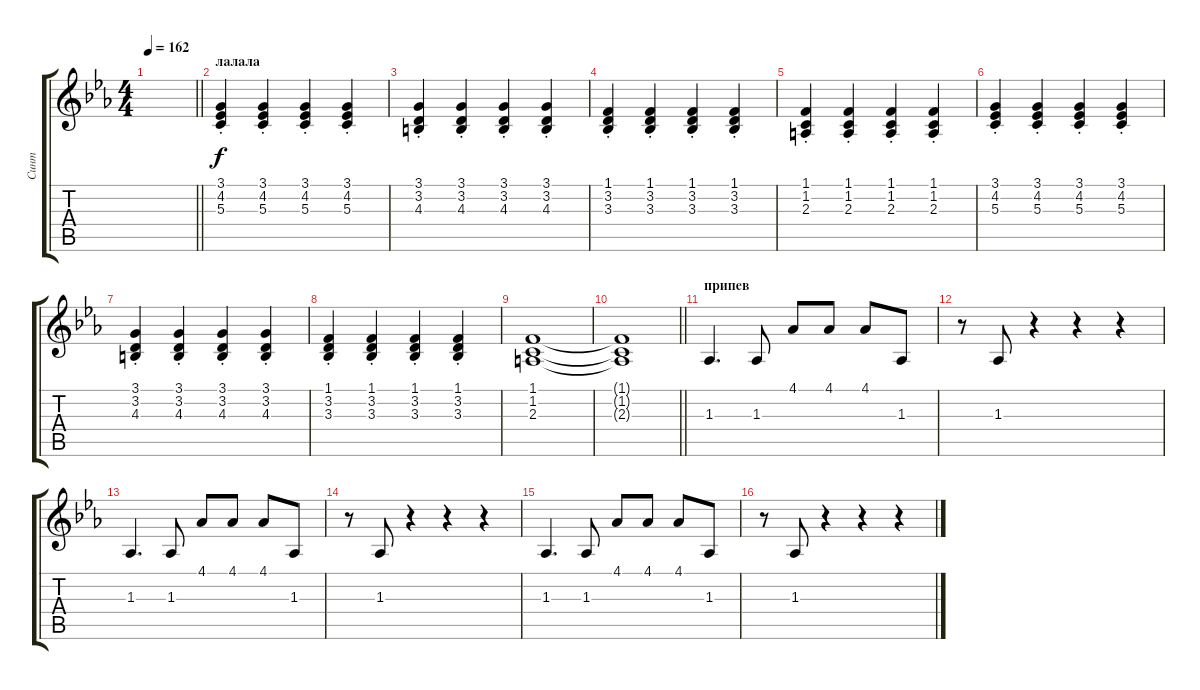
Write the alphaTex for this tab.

\track ("Синт" "Синт") {instrument acousticgrandpiano}
\staff {score tabs}
\tuning (E4 B3 G3 D3 A2 E2) {hide}
\ts (4 4)
\tempo 162
\clef g2
\barLineRight lightlight
\ks cminor
|
\section ("" "лалала")
(3.1{st} 4.2{st} 5.3{st}).4 (3.1{st} 4.2{st} 5.3{st}).4 (3.1{st} 4.2{st} 5.3{st}).4 (3.1{st} 4.2{st} 5.3{st}).4 |
(3.1{st} 3.2{st} 4.3{st}).4 (3.1{st} 3.2{st} 4.3{st}).4 (3.1{st} 3.2{st} 4.3{st}).4 (3.1{st} 3.2{st} 4.3{st}).4 |
(1.1{st} 3.2{st} 3.3{st}).4 (1.1{st} 3.2{st} 3.3{st}).4 (1.1{st} 3.2{st} 3.3{st}).4 (1.1{st} 3.2{st} 3.3{st}).4 |
(1.1{st} 1.2{st} 2.3{st}).4 (1.1{st} 1.2{st} 2.3{st}).4 (1.1{st} 1.2{st} 2.3{st}).4 (1.1{st} 1.2{st} 2.3{st}).4 |
(3.1{st} 4.2{st} 5.3{st}).4 (3.1{st} 4.2{st} 5.3{st}).4 (3.1{st} 4.2{st} 5.3{st}).4 (3.1{st} 4.2{st} 5.3{st}).4 |
(3.1{st} 3.2{st} 4.3{st}).4 (3.1{st} 3.2{st} 4.3{st}).4 (3.1{st} 3.2{st} 4.3{st}).4 (3.1{st} 3.2{st} 4.3{st}).4 |
(1.1{st} 3.2{st} 3.3{st}).4 (1.1{st} 3.2{st} 3.3{st}).4 (1.1{st} 3.2{st} 3.3{st}).4 (1.1{st} 3.2{st} 3.3{st}).4 |
(1.1 1.2 2.3).1 |
\barLineRight lightlight
(1.1{t} 1.2{t} 2.3{t}).1 |
\section ("" "припев")
1.3.4{d instrument lead1square} 1.3.8 4.1.8 4.1.8 4.1.8 1.3.8 |
r.8 1.3.8 r.4 r.4 r.4 |
1.3.4{d} 1.3.8 4.1.8 4.1.8 4.1.8 1.3.8 |
r.8 1.3.8 r.4 r.4 r.4 |
1.3.4{d} 1.3.8 4.1.8 4.1.8 4.1.8 1.3.8 |
r.8 1.3.8 r.4 r.4 r.4
